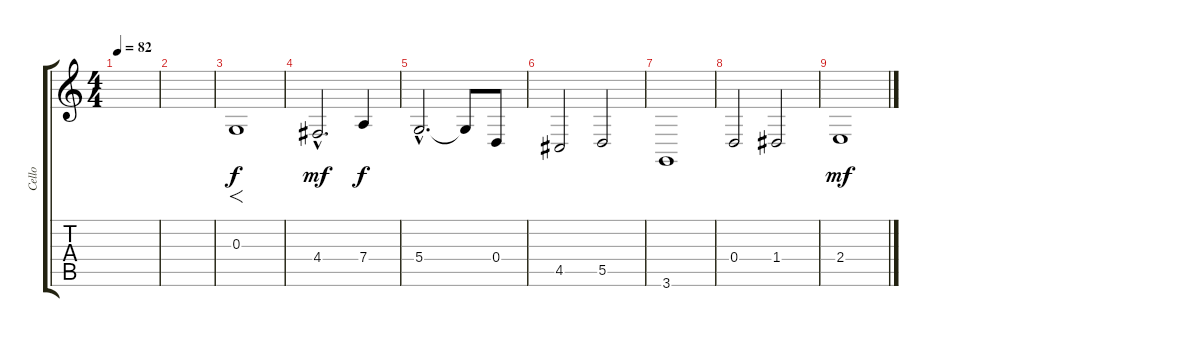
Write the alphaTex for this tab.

\track ("Cello" "Cello") {instrument cello}
\staff {score tabs}
\tuning (E4 B3 G3 D3 A2 E2) {hide}
\ts (4 4)
\tempo 82
\clef g2
\ks c
|
|
0.3.1{f dy f} |
4.4{hac}.2{d dy mf} 7.4.4{dy f} |
5.4{hac}.2{d} 5.4{t}.8 0.4.8 |
4.5.2 5.5.2 |
3.6.1 |
0.4.2 1.4.2 |
2.4.1{dy mf}
